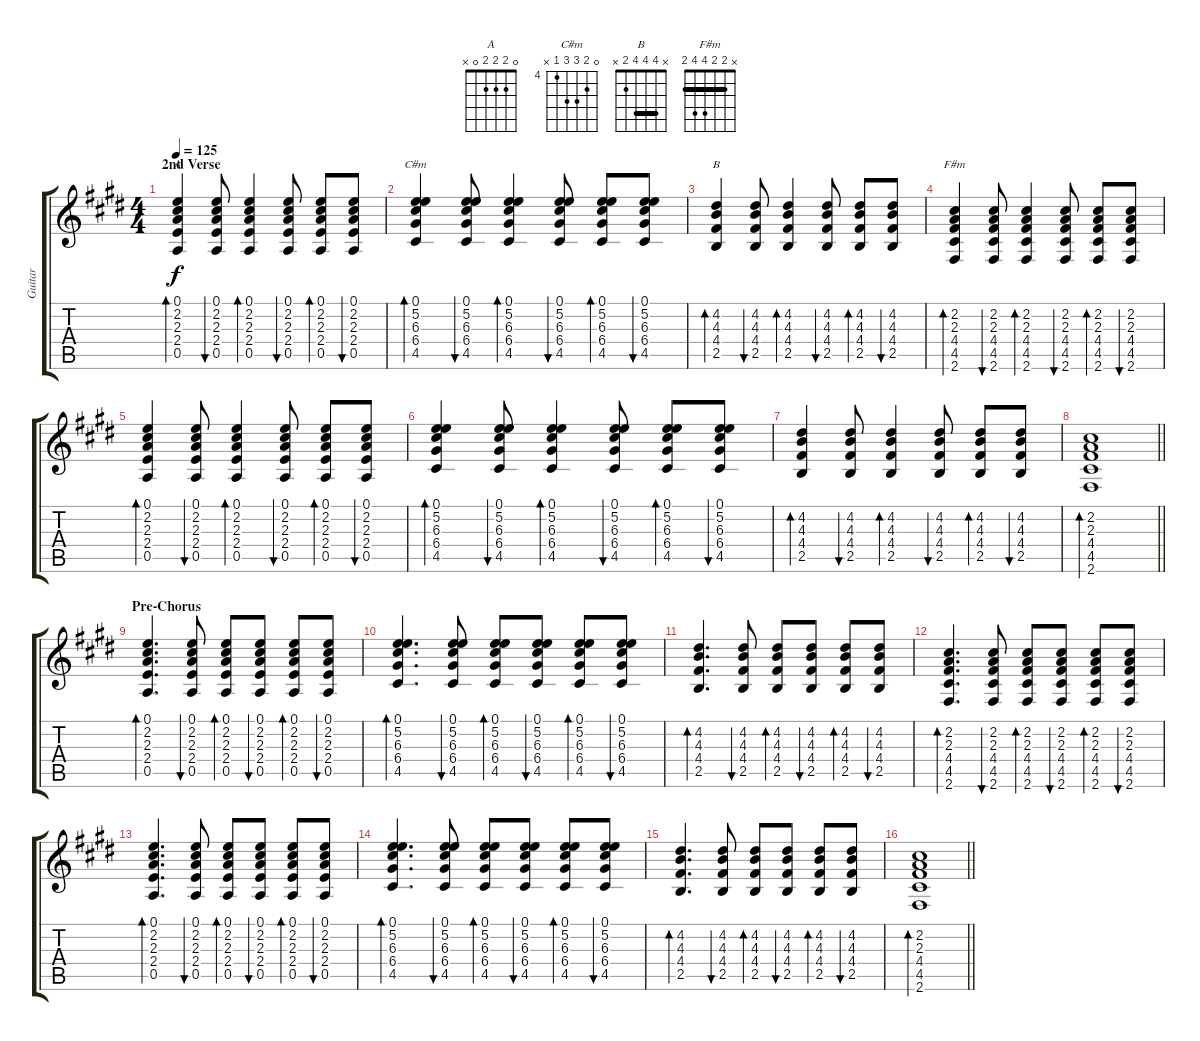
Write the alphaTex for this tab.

\track ("Guitar" "Guitar") {instrument acousticguitarsteel}
\staff {score tabs}
\tuning (E4 B3 G3 D3 A2 E2) {hide}
\chord ("A" 0 2 2 2 0 x)
\chord ("C#m" 0 5 6 6 4 x) {firstfret 4}
\chord ("B" x 4 4 4 2 x) {barre 4}
\chord ("F#m" x 2 2 4 4 2) {barre 2}
\ts (4 4)
\section ("" "2nd Verse")
\tempo 125
\clef g2
\ks c#minor
(0.1 2.2 2.3 2.4 0.5).4{bd 60 ch "A" dy f} (0.1 2.2 2.3 2.4 0.5).8{bu 60} (0.1 2.2 2.3 2.4 0.5).4{bd 60} (0.1 2.2 2.3 2.4 0.5).8{bu 60} (0.1 2.2 2.3 2.4 0.5).8{bd 60} (0.1 2.2 2.3 2.4 0.5).8{bu 60} |
(0.1 5.2 6.3 6.4 4.5).4{bd 60 ch "C#m"} (0.1 5.2 6.3 6.4 4.5).8{bu 60} (0.1 5.2 6.3 6.4 4.5).4{bd 60} (0.1 5.2 6.3 6.4 4.5).8{bu 60} (0.1 5.2 6.3 6.4 4.5).8{bd 60} (0.1 5.2 6.3 6.4 4.5).8{bu 60} |
(4.2 4.3 4.4 2.5).4{bd 60 ch "B"} (4.2 4.3 4.4 2.5).8{bu 60} (4.2 4.3 4.4 2.5).4{bd 60} (4.2 4.3 4.4 2.5).8{bu 60} (4.2 4.3 4.4 2.5).8{bd 60} (4.2 4.3 4.4 2.5).8{bu 60} |
(2.2 2.3 4.4 4.5 2.6).4{bd 60 ch "F#m"} (2.2 2.3 4.4 4.5 2.6).8{bu 60} (2.2 2.3 4.4 4.5 2.6).4{bd 60} (2.2 2.3 4.4 4.5 2.6).8{bu 60} (2.2 2.3 4.4 4.5 2.6).8{bd 60} (2.2 2.3 4.4 4.5 2.6).8{bu 60} |
(0.1 2.2 2.3 2.4 0.5).4{bd 60} (0.1 2.2 2.3 2.4 0.5).8{bu 60} (0.1 2.2 2.3 2.4 0.5).4{bd 60} (0.1 2.2 2.3 2.4 0.5).8{bu 60} (0.1 2.2 2.3 2.4 0.5).8{bd 60} (0.1 2.2 2.3 2.4 0.5).8{bu 60} |
(0.1 5.2 6.3 6.4 4.5).4{bd 60} (0.1 5.2 6.3 6.4 4.5).8{bu 60} (0.1 5.2 6.3 6.4 4.5).4{bd 60} (0.1 5.2 6.3 6.4 4.5).8{bu 60} (0.1 5.2 6.3 6.4 4.5).8{bd 60} (0.1 5.2 6.3 6.4 4.5).8{bu 60} |
(4.2 4.3 4.4 2.5).4{bd 60} (4.2 4.3 4.4 2.5).8{bu 60} (4.2 4.3 4.4 2.5).4{bd 60} (4.2 4.3 4.4 2.5).8{bu 60} (4.2 4.3 4.4 2.5).8{bd 60} (4.2 4.3 4.4 2.5).8{bu 60} |
\barLineRight lightlight
(2.2 2.3 4.4 4.5 2.6).1{bd 60} |
\section ("" "Pre-Chorus")
(0.1 2.2 2.3 2.4 0.5).4{d bd 60} (0.1 2.2 2.3 2.4 0.5).8{bu 60} (0.1 2.2 2.3 2.4 0.5).8{bd 60} (0.1 2.2 2.3 2.4 0.5).8{bu 60} (0.1 2.2 2.3 2.4 0.5).8{bd 60} (0.1 2.2 2.3 2.4 0.5).8{bu 60} |
(0.1 5.2 6.3 6.4 4.5).4{d bd 60} (0.1 5.2 6.3 6.4 4.5).8{bu 60} (0.1 5.2 6.3 6.4 4.5).8{bd 60} (0.1 5.2 6.3 6.4 4.5).8{bu 60} (0.1 5.2 6.3 6.4 4.5).8{bd 60} (0.1 5.2 6.3 6.4 4.5).8{bu 60} |
(4.2 4.3 4.4 2.5).4{d bd 60} (4.2 4.3 4.4 2.5).8{bu 60} (4.2 4.3 4.4 2.5).8{bd 60} (4.2 4.3 4.4 2.5).8{bu 60} (4.2 4.3 4.4 2.5).8{bd 60} (4.2 4.3 4.4 2.5).8{bu 60} |
(2.2 2.3 4.4 4.5 2.6).4{d bd 60} (2.2 2.3 4.4 4.5 2.6).8{bu 60} (2.2 2.3 4.4 4.5 2.6).8{bd 60} (2.2 2.3 4.4 4.5 2.6).8{bu 60} (2.2 2.3 4.4 4.5 2.6).8{bd 60} (2.2 2.3 4.4 4.5 2.6).8{bu 60} |
(0.1 2.2 2.3 2.4 0.5).4{d bd 60} (0.1 2.2 2.3 2.4 0.5).8{bu 60} (0.1 2.2 2.3 2.4 0.5).8{bd 60} (0.1 2.2 2.3 2.4 0.5).8{bu 60} (0.1 2.2 2.3 2.4 0.5).8{bd 60} (0.1 2.2 2.3 2.4 0.5).8{bu 60} |
(0.1 5.2 6.3 6.4 4.5).4{d bd 60} (0.1 5.2 6.3 6.4 4.5).8{bu 60} (0.1 5.2 6.3 6.4 4.5).8{bd 60} (0.1 5.2 6.3 6.4 4.5).8{bu 60} (0.1 5.2 6.3 6.4 4.5).8{bd 60} (0.1 5.2 6.3 6.4 4.5).8{bu 60} |
(4.2 4.3 4.4 2.5).4{d bd 60} (4.2 4.3 4.4 2.5).8{bu 60} (4.2 4.3 4.4 2.5).8{bd 60} (4.2 4.3 4.4 2.5).8{bu 60} (4.2 4.3 4.4 2.5).8{bd 60} (4.2 4.3 4.4 2.5).8{bu 60} |
\barLineRight lightlight
(2.2 2.3 4.4 4.5 2.6).1{bd 60}
